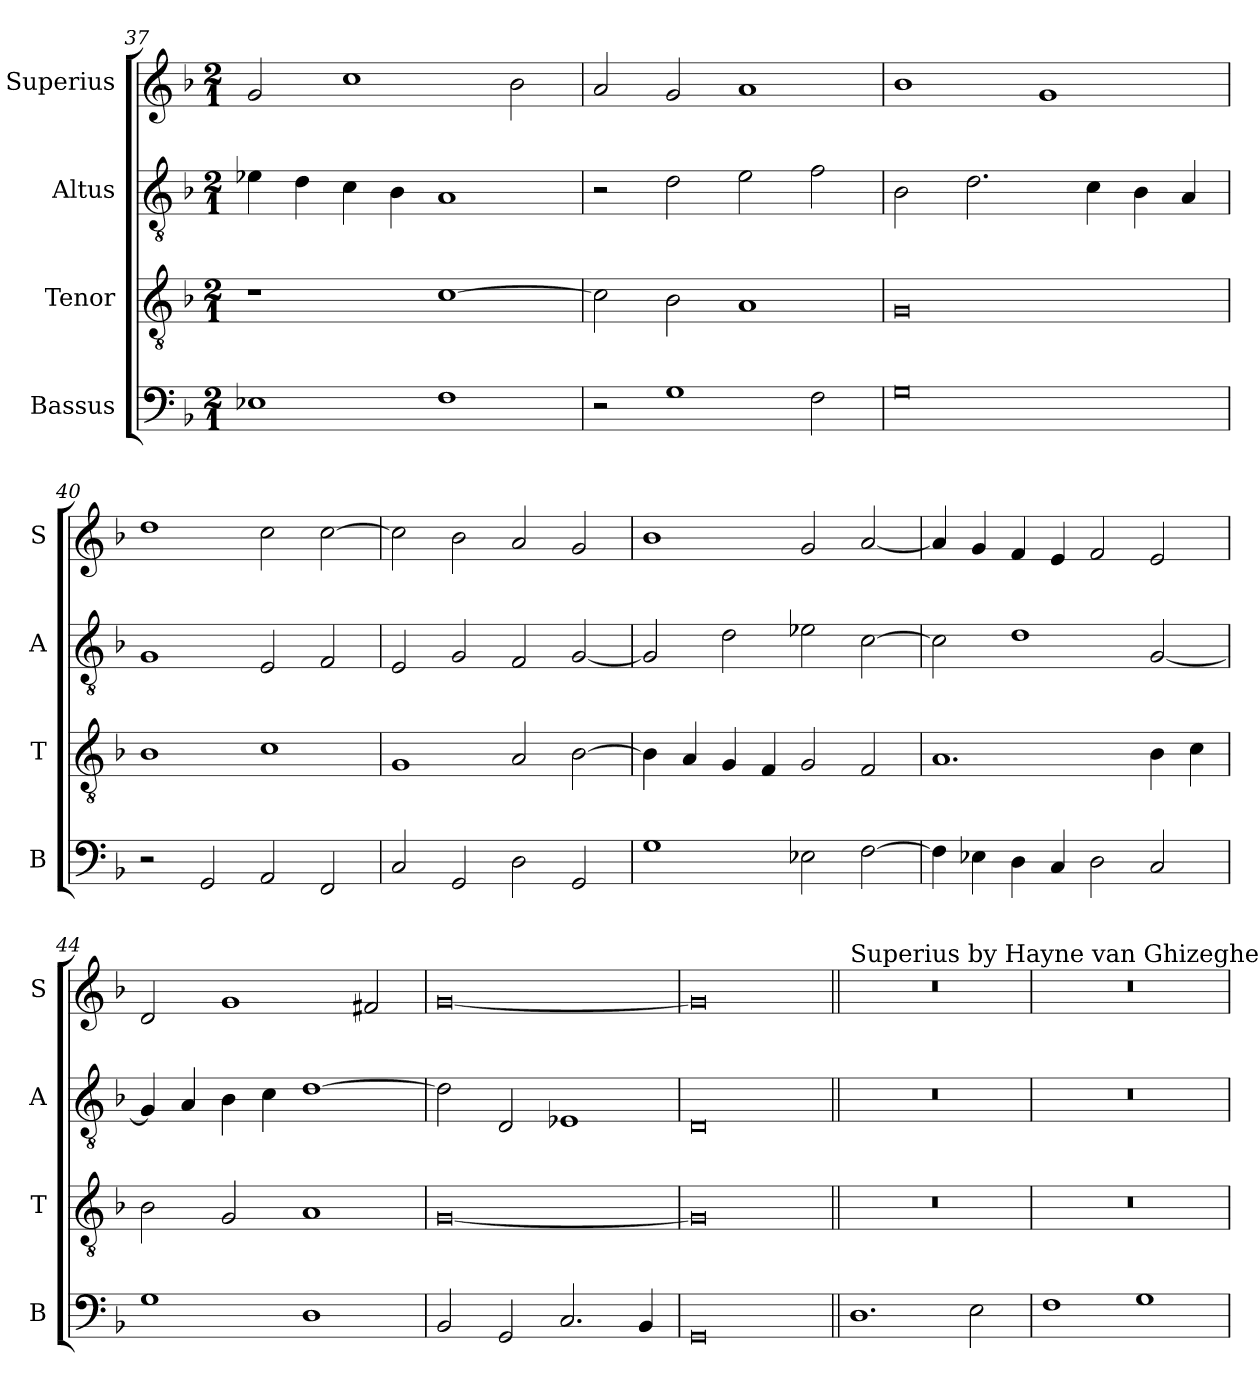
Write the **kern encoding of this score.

**kern	**kern	**kern	**kern
*part4	*part3	*part2	*part1
*staff4	*staff3	*staff2	*staff1
*I"Bassus	*I"Tenor	*I"Altus	*I"Superius
*I'B	*I'T	*I'A	*I'S
*clefF4	*clefGv2	*clefGv2	*clefG2
*k[b-]	*k[b-]	*k[b-]	*k[b-]
*M2/1	*M2/1	*M2/1	*M2/1
=37	=37	=37	=37
1E-X	1r	4e-X\	2g/
.	.	4d\	.
.	.	4c\	1cc
.	.	4B-\	.
1F	[1c	1A	.
.	.	.	2b-\
=38	=38	=38	=38
2r	2c\]	2r	2a/
1G	2B-\	2d\	2g/
.	1A	2e\	1a
2F\	.	2f\	.
=39	=39	=39	=39
0G	0G	2B-\	1b-
.	.	2.d\	.
.	.	.	1g
.	.	4c\	.
.	.	4B-\	.
.	.	4A/	.
=40	=40	=40	=40
2r	1B-	1G	1dd
2GG/	.	.	.
2AA/	1c	2E/	2cc\
2FF/	.	2F/	[2cc\
=41	=41	=41	=41
2C/	1G	2E/	2cc\]
2GG/	.	2G/	2b-\
2D\	2A/	2F/	2a/
2GG/	[2B-\	[2G/	2g/
=42	=42	=42	=42
1G	4B-\]	2G/]	1b-
.	4A/	.	.
.	4G/	2d\	.
.	4F/	.	.
2E-X\	2G/	2e-X\	2g/
[2F\	2F/	[2c\	[2a/
=43	=43	=43	=43
4F\]	1.A	2c\]	4a/]
4E-X\	.	.	4g/
4D\	.	1d	4f/
4C/	.	.	4e/
2D\	.	.	2f/
2C/	4B-\	[2G/	2e/
.	4c\	.	.
=44	=44	=44	=44
1G	2B-\	4G/]	2d/
.	.	4A/	.
.	2G/	4B-\	1g
.	.	4c\	.
1D	1A	[1d	.
.	.	.	2f#X/
=45	=45	=45	=45
2BB-/	[0G	2d\]	[0g
2GG/	.	2D/	.
2.C/	.	1E-X	.
4BB-/	.	.	.
=46	=46	=46	=46
0GG	0G]	0D	0g]
!!LO:LB:g=z
=47||	=47||	=47||	=47||
!	!	!	!LO:TX:a:t=Superius by Hayne van Ghizeghem
1.D	0r	0r	0r
2E\	.	.	.
=48	=48	=48	=48
1F	0r	0r	0r
1G	.	.	.
=	=	=	=
*-	*-	*-	*-
